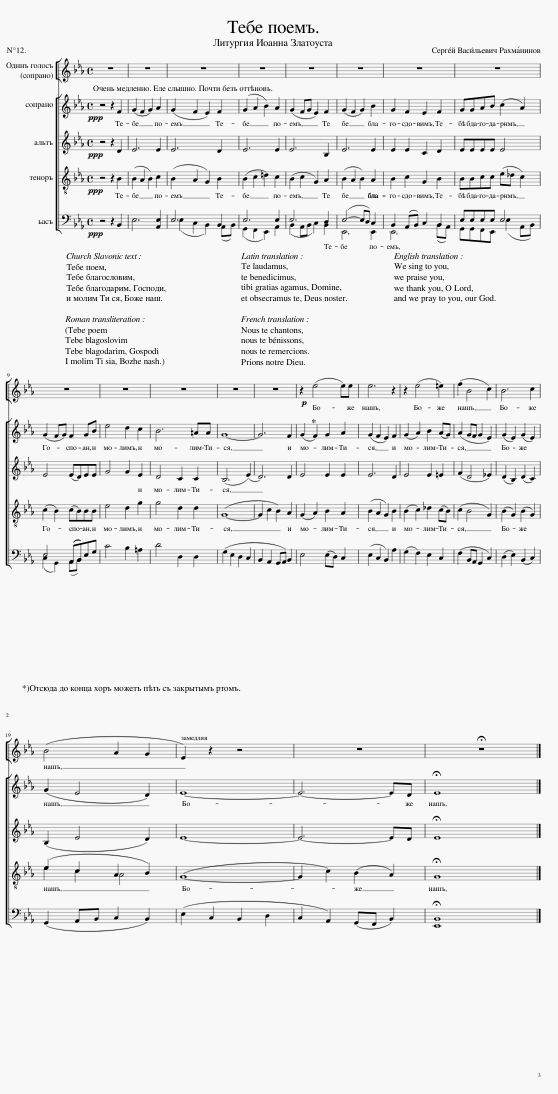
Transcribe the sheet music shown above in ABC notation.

X:1
%%score 1 [ 2 3 ( 4 5 ) ( 6 7 ) ]
L:1/8
Q:1/4=25
M:4/4
I:linebreak $
K:Eb
V:1 treble
V:2 treble
V:3 treble
V:4 treble-8
V:5 treble-8
V:6 bass
V:7 bass
V:1
 z8 | z8 | z8 | z8 | z8 | %5
 z8 | z8 | z8 |$ z8 | z8 | %10
 z8 | z8 | z8 | z2!p! (e4 e)e | e6 z2 | %15
 z2 (e4 =e2) | (f2 B4 c2) | B6 c2 |$ (B4 A2 G2 | E2) z2 z4 | %20
 z8 | !fermata!z8 |] %22
V:2
 z4!ppp! z2!p! F2 | (G2 F2 G2) A2 | (G2 F2 E2) F2 | (G2 A2 B2) A2 | (G2 FG E2) F2 | %5
 (G2 F2 G2) B2 | G2 F2 E2 F2 | GGAB (c2 A2) |$ (G2 FG) F2 GB | e4 d2 c2 | %10
 B6 =AA | G8- | G6 F2 | (G2 F2) G2 A2 | (G2 F2 E2) F2 | %15
 (G2 A2) B2 (AG) | (A2 GF G2 E2) | (G2 E2) (G2 E2) |$ (G2 E4 D2) |!pp! E8- | %20
 E6- ED | !fermata!E8 |] %22
V:3
 z4!ppp! z2!p! D2 | E6 E2 | E6 D2 | E6 E2 | E6 B,2 | %5
 E6 E2 | E2 E2 C2 D2 | EEEE E4 |$ E4 (ED)EE | G4 G2 E2 | %10
 D4 C2 C2 | (B,6 (E2) | D6) D2 | E4 E2 E2 | E6 D2 | %15
 E4 E2 =E2 | (F2 D4 _E2) | (D2 B,2) (D2 C2) |$ (B,2 E4 D2) |!pp! E8- | %20
 E6- ED | !fermata!E8 |] %22
V:4
 z4!ppp! z2!p! B2 | (B2 A2 B2) c2 | (B2 A2 G2) B2 | (B2 c2 =d2) c2 | (B2 c2 G2) A2 | %5
 (B2 A2 B2) A2 | B2 c2 G2 B2 | BBcc (e_d c2) |$ (c2 B2) (cB)BB | e4 d2 g2 | %10
 g4 d2 d2 | (G8- | G2 c2 B2) A2 | (G2 A2) B2 A2 | (B2 A2 G2) B2 | %15
 (B2 c2) _d2 (cB) | (c2 B4 G2) | (B2 G2) (B2 G2) |$ (e2 c2 A2 B2) | (G8- | %20
 G2 c2) (B2 A2) | !fermata!G8 |] %22
V:5
 x8 | x8 | x8 | x8 | x8 | %5
 x8 | x8 | x8 |$ x8 | x8 | %10
 x8 | x8 | x8 | x8 | x8 | %15
 x8 | x8 | x8 |$ e2 c2 A4 | x8 | %20
 x8 | x8 |] %22
V:6
 z4!ppp! z2!p! B,,2 | E,6 [A,,E,]2 | E,6 B,,2 | E,6 E,2 | E,6 D,2 | %5
 (E,4- E,D,) C,2 | B,,2 (A,,B,,) C,2 B,,2 | E,E,E,E, E,4 |$ E,4 (((A,,B,,)))E,G, | C4 B,2 =A,2 | %10
 D4 D,2 D,2 | (G,2 E,2 D,2 C,2 | B,,2 A,,2 G,,A,,) B,,2 | E,4 (E,D,) C,2 | (E,2 C,2 B,,2) A,2 | %15
 (G,2 F,2) E,2 C,2 | (F,2 B,,A,, G,,2 C,2) | (D,2 E,2) (B,,2 C,2) |$ (G,,2 A,,B,, C,2 B,,2) | (E,2 C,2 B,,2 D,2 | %20
 C,2 A,,2) (G,,F,, B,,2) | !fermata![E,,B,,]8 |] %22
V:7
 x8 | x8 | (E,2 C,2 B,,2) (A,,B,,) | (G,,2 F,,2 E,,2) A,,2 | (B,,2 A,,B,, C,2) B,,2 | %5
 E,,6 E,,2 | E,,6 (B,,A,,) | G,,G,,F,,E,, (E,2 A,,B,,) |$ (C,2 G,,2) A,,B,, x2 | x8 | %10
 x8 | x8 | x8 | x8 | x8 | %15
 x8 | x8 | x8 |$ x8 | x8 | %20
 x8 | x8 |] %22
